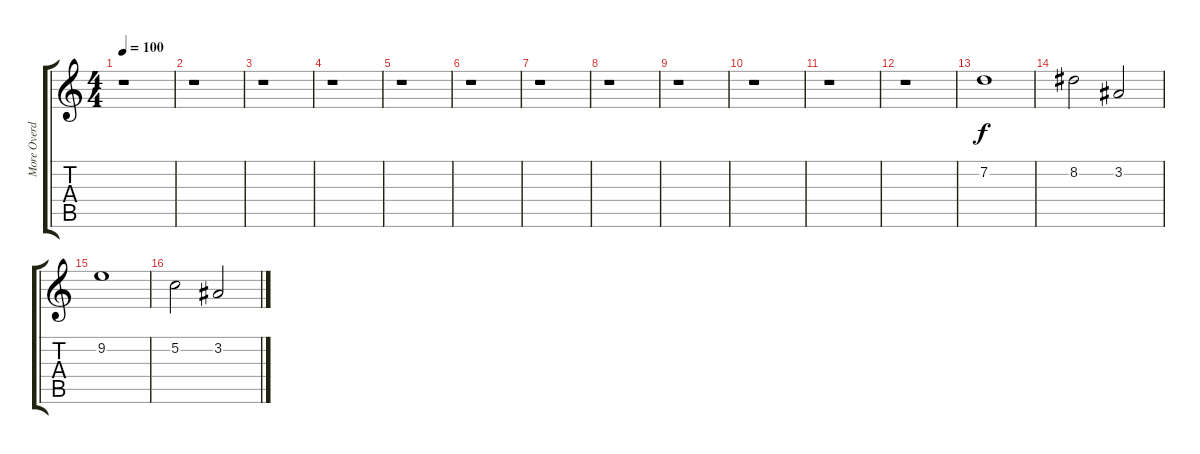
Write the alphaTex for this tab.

\track ("More Overdubs" "More Overd") {instrument distortionguitar}
\staff {score tabs}
\tuning (C4 G3 Eb3 Bb2 F2 C2) {hide}
\ts (4 4)
\tempo 100
\clef g2
\ks c
r.1{dy f} |
r.1 |
r.1 |
r.1 |
r.1 |
r.1 |
r.1 |
r.1 |
r.1 |
r.1 |
r.1 |
r.1 |
7.2.1 |
8.2.2 3.2.2 |
9.2.1 |
5.2.2 3.2.2
